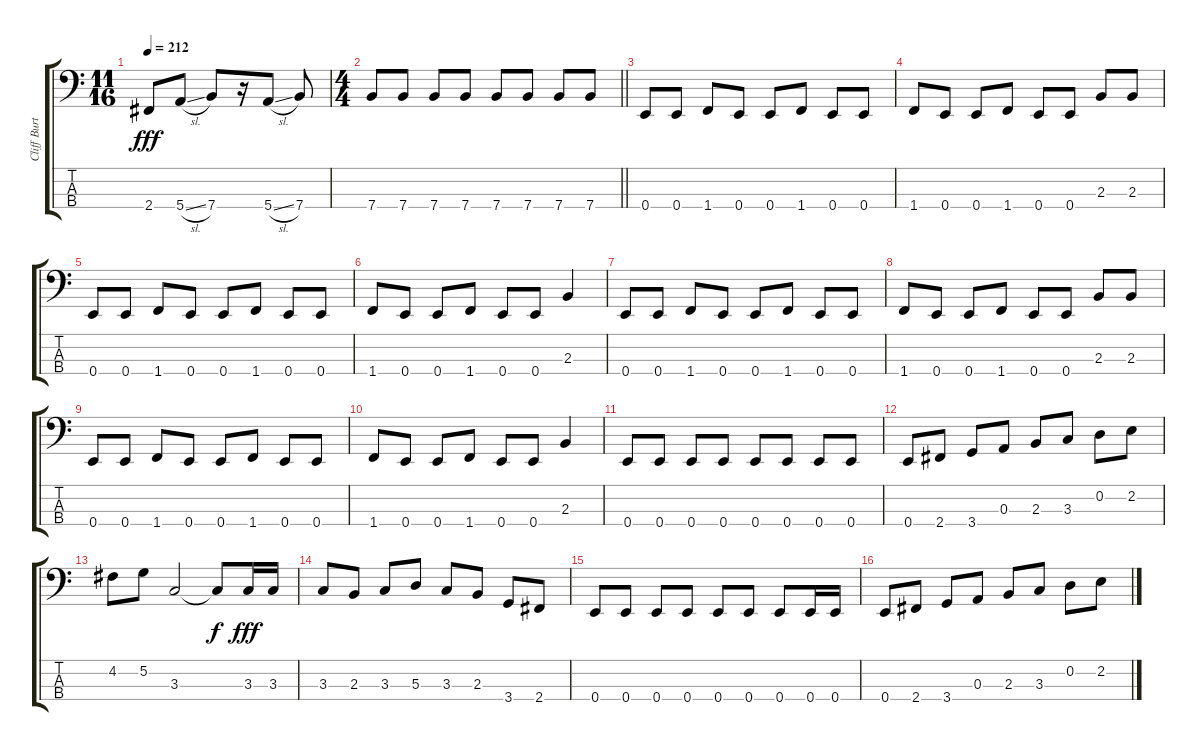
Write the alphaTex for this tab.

\track ("Cliff Burton" "Cliff Burt") {instrument electricbassfinger}
\staff {score tabs}
\tuning (G2 D2 A1 E1) {hide}
\ts (11 16)
\tempo 212
\clef f4
\ks c
2.4.8{dy fff} 5.4{sl}.8 7.4.8 r.16 5.4{sl}.8 7.4.8 |
\ts (4 4)
\barLineRight lightlight
7.4.8 7.4.8 7.4.8 7.4.8 7.4.8 7.4.8 7.4.8 7.4.8 |
0.4.8 0.4.8 1.4.8 0.4.8 0.4.8 1.4.8 0.4.8 0.4.8 |
1.4.8 0.4.8 0.4.8 1.4.8 0.4.8 0.4.8 2.3.8 2.3.8 |
0.4.8 0.4.8 1.4.8 0.4.8 0.4.8 1.4.8 0.4.8 0.4.8 |
1.4.8 0.4.8 0.4.8 1.4.8 0.4.8 0.4.8 2.3.4 |
0.4.8 0.4.8 1.4.8 0.4.8 0.4.8 1.4.8 0.4.8 0.4.8 |
1.4.8 0.4.8 0.4.8 1.4.8 0.4.8 0.4.8 2.3.8 2.3.8 |
0.4.8 0.4.8 1.4.8 0.4.8 0.4.8 1.4.8 0.4.8 0.4.8 |
1.4.8 0.4.8 0.4.8 1.4.8 0.4.8 0.4.8 2.3.4 |
0.4.8 0.4.8 0.4.8 0.4.8 0.4.8 0.4.8 0.4.8 0.4.8 |
0.4.8 2.4.8 3.4.8 0.3.8 2.3.8 3.3.8 0.2.8 2.2.8 |
4.2.8 5.2.8 3.3.2 3.3{t}.8{dy f} 3.3.16{dy fff} 3.3.16 |
3.3.8 2.3.8 3.3.8 5.3.8 3.3.8 2.3.8 3.4.8 2.4.8 |
0.4.8 0.4.8 0.4.8 0.4.8 0.4.8 0.4.8 0.4.8 0.4.16 0.4.16 |
0.4.8 2.4.8 3.4.8 0.3.8 2.3.8 3.3.8 0.2.8 2.2.8
